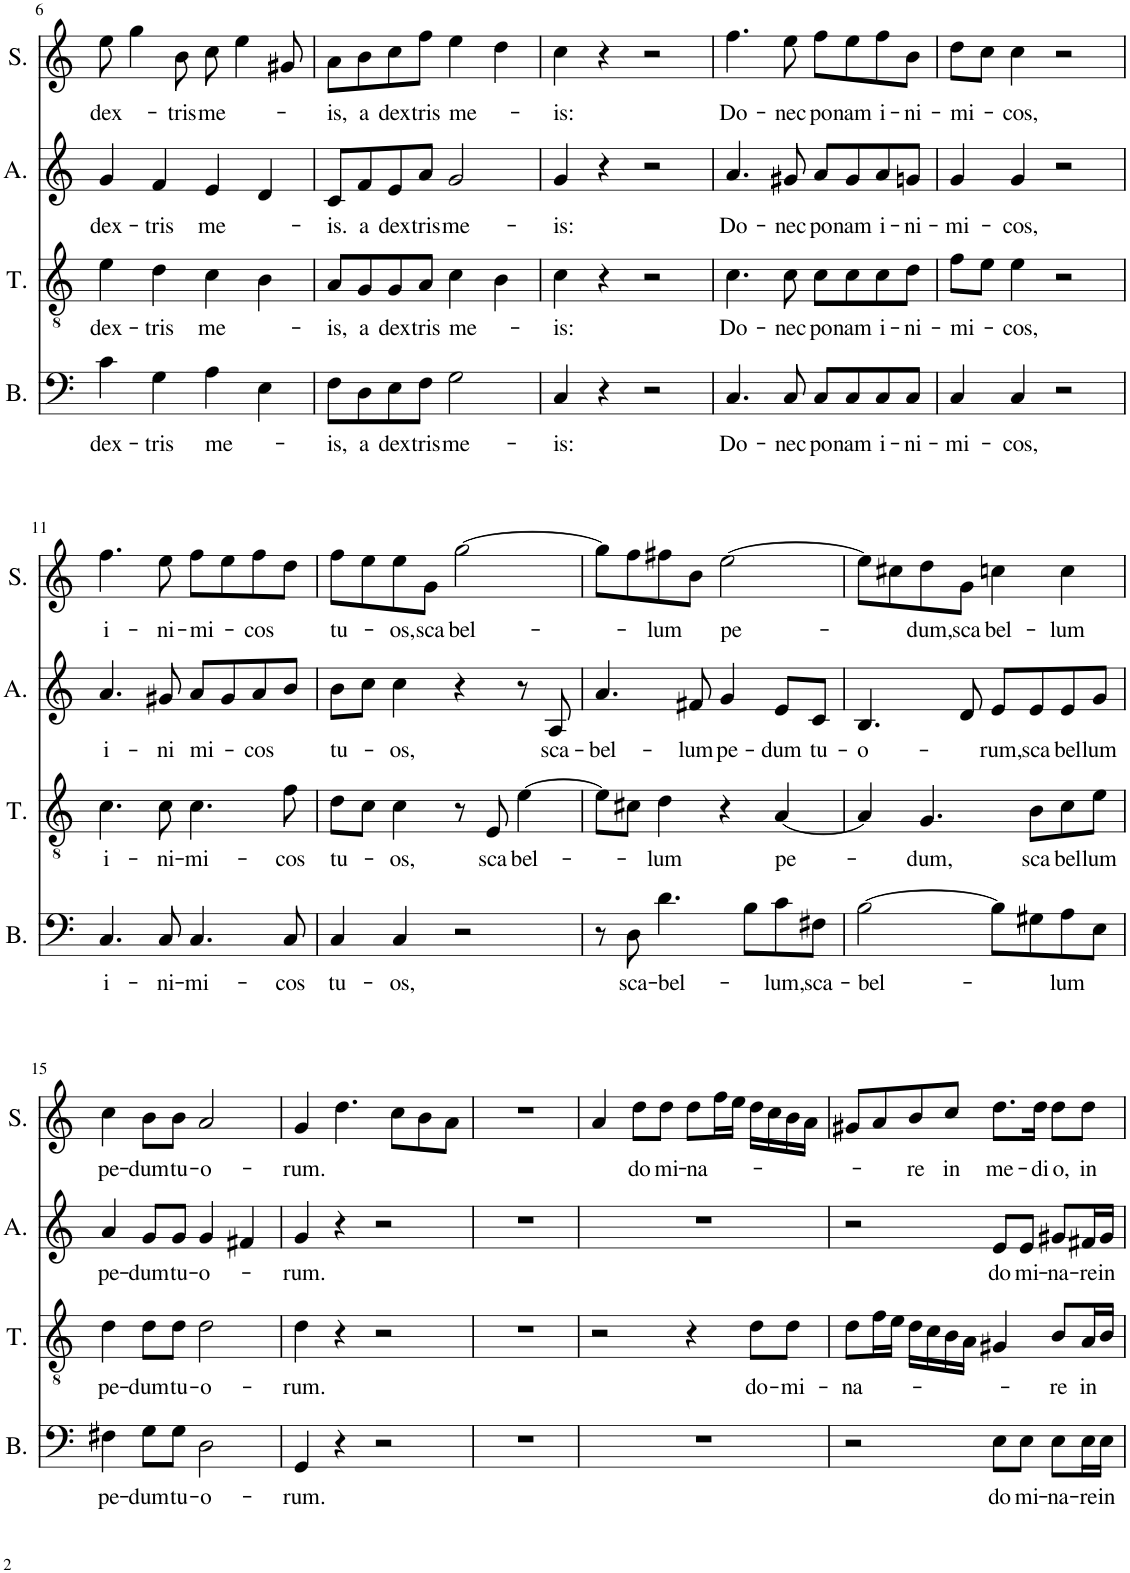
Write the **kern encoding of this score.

**kern	**text	**kern	**text	**kern	**text	**kern	**text
*part4	*part4	*part3	*part3	*part2	*part2	*part1	*part1
*staff4	*staff4	*staff3	*staff3	*staff2	*staff2	*staff1	*staff1
*I"Bass	*	*I"Tenor	*	*I"Alto	*	*I"Soprano	*
*I'B.	*	*I'T.	*	*I'A.	*	*I'S.	*
!!LO:PB:g=z
*clefF4	*	*clefGv2	*	*clefG2	*	*clefG2	*
*k[]	*	*k[]	*	*k[]	*	*k[]	*
*M4/4	*	*M4/4	*	*M4/4	*	*M4/4	*
=6	=6	=6	=6	=6	=6	=6	=6
!	!LO:LY:b	!	!LO:LY:b	!	!LO:LY:b	!	!LO:LY:b
4c\	dex-	4e\	dex-	4g/	dex-	8ee\	dex
.	.	.	.	.	.	4gg\	.
!	!LO:LY:b	!	!LO:LY:b	!	!LO:LY:b	!	!
4G\	tris	4d\	tris	4f/	tris	.	.
!	!	!	!	!	!	!	!LO:LY:b
.	.	.	.	.	.	8b\	tris
!	!LO:LY:b	!	!LO:LY:b	!	!LO:LY:b	!	!LO:LY:b
4A\	me-	4c\	me	4e/	me	8cc\	me
.	.	.	.	.	.	4ee\	.
4E\	.	4B\	.	4d/	.	.	.
.	.	.	.	.	.	8g#X/	.
=7	=7	=7	=7	=7	=7	=7	=7
!	!LO:LY:b	!	!LO:LY:b	!	!LO:LY:b	!	!LO:LY:b
8F\L	is,	8A/L	is,	8c/L	is.	8a\L	is,
!	!LO:LY:b	!	!LO:LY:b	!	!LO:LY:b	!	!LO:LY:b
8D\	a	8G/	a	8f/	a	8b\	a
!	!LO:LY:b	!	!LO:LY:b	!	!LO:LY:b	!	!LO:LY:b
8E\	dex-	8G/	dex-	8e/	dex-	8cc\	dex-
!	!LO:LY:b	!	!LO:LY:b	!	!LO:LY:b	!	!LO:LY:b
8F\J	tris	8A/J	tris	8a/J	tris	8ff\J	tris
!	!LO:LY:b	!	!LO:LY:b	!	!LO:LY:b	!	!LO:LY:b
2G\	me-	4c\	me-	2g/	me-	4ee\	me-
.	.	4B\	.	.	.	4dd\	.
=8	=8	=8	=8	=8	=8	=8	=8
!	!LO:LY:b	!	!LO:LY:b	!	!LO:LY:b	!	!LO:LY:b
4C/	is:	4c\	is:	4g/	is:	4cc\	is:
4r	.	4r	.	4r	.	4r	.
2r	.	2r	.	2r	.	2r	.
=9	=9	=9	=9	=9	=9	=9	=9
!	!LO:LY:b	!	!LO:LY:b	!	!LO:LY:b	!	!LO:LY:b
4.C/	Do-	4.c\	Do-	4.a/	Do-	4.ff\	Do-
!	!LO:LY:b	!	!LO:LY:b	!	!LO:LY:b	!	!LO:LY:b
8C/	nec	8c\	nec	8g#X/	nec	8ee\	nec
!	!LO:LY:b	!	!LO:LY:b	!	!LO:LY:b	!	!LO:LY:b
8C/L	po-	8c\L	po-	8a/L	po-	8ff\L	po-
!	!LO:LY:b	!	!LO:LY:b	!	!LO:LY:b	!	!LO:LY:b
8C/	nam	8c\	nam	8g#/	nam	8ee\	nam
!	!LO:LY:b	!	!LO:LY:b	!	!LO:LY:b	!	!LO:LY:b
8C/	i-	8c\	i-	8a/	i-	8ff\	i-
!	!LO:LY:b	!	!LO:LY:b	!	!LO:LY:b	!	!LO:LY:b
8C/J	ni-	8d\J	ni-	8gn/J	ni-	8b\J	ni-
=10	=10	=10	=10	=10	=10	=10	=10
!	!LO:LY:b	!	!LO:LY:b	!	!LO:LY:b	!	!LO:LY:b
4C/	mi-	8f\L	mi-	4g/	mi-	8dd\L	mi-
.	.	8e\J	.	.	.	8cc\J	.
!	!LO:LY:b	!	!LO:LY:b	!	!LO:LY:b	!	!LO:LY:b
4C/	cos,	4e\	cos,	4g/	cos,	4cc\	cos,
2r	.	2r	.	2r	.	2r	.
!!LO:LB:g=z
=11	=11	=11	=11	=11	=11	=11	=11
!	!LO:LY:b	!	!LO:LY:b	!	!LO:LY:b	!	!LO:LY:b
4.C/	i-	4.c\	i-	4.a/	i-	4.ff\	i-
!	!LO:LY:b	!	!LO:LY:b	!	!LO:LY:b	!	!LO:LY:b
8C/	ni-	8c\	ni-	8g#X/	ni	8ee\	ni-
!	!LO:LY:b	!	!LO:LY:b	!	!LO:LY:b	!	!LO:LY:b
4.C/	mi-	4.c\	mi-	8a/L	mi-	8ff\L	mi-
.	.	.	.	8g#/	.	8ee\	.
!	!	!	!	!	!LO:LY:b	!	!LO:LY:b
.	.	.	.	8a/	cos	8ff\	cos
!	!LO:LY:b	!	!LO:LY:b	!	!	!	!
8C/	cos	8f\	cos	8b/J	.	8dd\J	.
=12	=12	=12	=12	=12	=12	=12	=12
!	!LO:LY:b	!	!LO:LY:b	!	!LO:LY:b	!	!LO:LY:b
4C/	tu-	8d\L	tu-	8b\L	tu-	8ff\L	tu-
.	.	8c\J	.	8cc\J	.	8ee\	.
!	!LO:LY:b	!	!LO:LY:b	!	!LO:LY:b	!	!LO:LY:b
4C/	os,	4c\	os,	4cc\	os,	8ee\	os,
!	!	!	!	!	!	!	!LO:LY:b
.	.	.	.	.	.	8g\J	sca-
!	!	!	!	!	!	!	!LO:LY:b
2r	.	8r	.	4r	.	[2gg\	bel-
!	!	!	!LO:LY:b	!	!	!	!
.	.	8E/	sca-	.	.	.	.
!	!	!	!LO:LY:b	!	!	!	!
.	.	[4e\	bel-	8r	.	.	.
!	!	!	!	!	!LO:LY:b	!	!
.	.	.	.	8A/	sca-	.	.
=13	=13	=13	=13	=13	=13	=13	=13
!	!	!	!	!	!LO:LY:b	!	!
8r	.	8e\L]	.	4.a/	bel-	8gg\L]	.
!	!LO:LY:b	!	!	!	!	!	!
8D\	sca-	8c#X\J	.	.	.	8ff\	.
!	!LO:LY:b	!	!LO:LY:b	!	!	!	!LO:LY:b
4.d\	bel-	4d\	lum	.	.	8ff#X\	lum
!	!	!	!	!	!LO:LY:b	!	!
.	.	.	.	8f#X/	lum	8b\J	.
!	!	!	!	!	!LO:LY:b	!	!LO:LY:b
.	.	4r	.	4g/	pe-	[2ee\	pe-
8B\L	.	.	.	.	.	.	.
!	!LO:LY:b	!	!LO:LY:b	!	!LO:LY:b	!	!
8c\	lum,	[4A/	pe-	8e/L	dum	.	.
!	!LO:LY:b	!	!	!	!LO:LY:b	!	!
8F#X\J	sca-	.	.	8c/J	tu-	.	.
=14	=14	=14	=14	=14	=14	=14	=14
!	!LO:LY:b	!	!	!	!LO:LY:b	!	!
[2B\	bel-	4A/]	.	4.B/	o-	8ee\L]	.
.	.	.	.	.	.	8cc#X\	.
!	!	!	!LO:LY:b	!	!	!	!LO:LY:b
.	.	4.G/	dum,	.	.	8dd\	dum,
!	!	!	!	!	!	!	!LO:LY:b
.	.	.	.	8d/	.	8g\J	sca-
!	!	!	!	!	!LO:LY:b	!	!LO:LY:b
8B\L]	.	.	.	8e/L	rum,	4ccn\	bel-
!	!	!	!LO:LY:b	!	!LO:LY:b	!	!
8G#X\	.	8B\L	sca-	8e/	sca-	.	.
!	!LO:LY:b	!	!LO:LY:b	!	!LO:LY:b	!	!LO:LY:b
8A\	lum	8c\	bel-	8e/	bel-	4cc\	lum
!	!	!	!LO:LY:b	!	!LO:LY:b	!	!
8E\J	.	8e\J	lum	8g/J	lum	.	.
!!LO:LB:g=z
=15	=15	=15	=15	=15	=15	=15	=15
!	!LO:LY:b	!	!LO:LY:b	!	!LO:LY:b	!	!LO:LY:b
4F#X\	pe-	4d\	pe-	4a/	pe-	4cc\	pe-
!	!LO:LY:b	!	!LO:LY:b	!	!LO:LY:b	!	!LO:LY:b
8G\L	dum	8d\L	dum	8g/L	dum	8b\L	dum
!	!LO:LY:b	!	!LO:LY:b	!	!LO:LY:b	!	!LO:LY:b
8G\J	tu-	8d\J	tu-	8g/J	tu-	8b\J	tu-
!	!LO:LY:b	!	!LO:LY:b	!	!LO:LY:b	!	!LO:LY:b
2D\	o-	2d\	o-	4g/	o-	2a/	o-
.	.	.	.	4f#X/	.	.	.
=16	=16	=16	=16	=16	=16	=16	=16
!	!LO:LY:b	!	!LO:LY:b	!	!LO:LY:b	!	!LO:LY:b
4GG/	rum.	4d\	rum.	4g/	rum.	4g/	rum.
4r	.	4r	.	4r	.	4.dd\	.
2r	.	2r	.	2r	.	.	.
.	.	.	.	.	.	8cc\L	.
.	.	.	.	.	.	8b\	.
.	.	.	.	.	.	8a\J	.
=17	=17	=17	=17	=17	=17	=17	=17
1r	.	1r	.	1r	.	1r	.
=18	=18	=18	=18	=18	=18	=18	=18
1r	.	2r	.	1r	.	4a/	.
!	!	!	!	!	!	!	!LO:LY:b
.	.	.	.	.	.	8dd\L	do-
!	!	!	!	!	!	!	!LO:LY:b
.	.	.	.	.	.	8dd\J	mi-
!	!	!	!	!	!	!	!LO:LY:b
.	.	4r	.	.	.	8dd\L	na-
.	.	.	.	.	.	16ff\L	.
.	.	.	.	.	.	16ee\JJ	.
!	!	!	!LO:LY:b	!	!	!	!
.	.	8d\L	do-	.	.	16dd\LL	.
.	.	.	.	.	.	16cc\	.
!	!	!	!LO:LY:b	!	!	!	!
.	.	8d\J	mi-	.	.	16b\	.
.	.	.	.	.	.	16a\JJ	.
=19	=19	=19	=19	=19	=19	=19	=19
!	!	!	!LO:LY:b	!	!	!	!
2r	.	8d\L	na	2r	.	8g#X/L	.
.	.	16f\L	.	.	.	8a/	.
.	.	16e\JJ	.	.	.	.	.
!	!	!	!	!	!	!	!LO:LY:b
.	.	16d\LL	.	.	.	8b/	re
.	.	16c\	.	.	.	.	.
!	!	!	!	!	!	!	!LO:LY:b
.	.	16B\	.	.	.	8cc/J	in
.	.	16A\JJ	.	.	.	.	.
!	!LO:LY:b	!	!	!	!LO:LY:b	!	!LO:LY:b
8E\L	do-	4G#X/	.	8e/L	do-	8.dd\L	me-
!	!LO:LY:b	!	!	!	!LO:LY:b	!	!
8E\J	mi-	.	.	8e/J	mi-	.	.
!	!	!	!	!	!	!	!LO:LY:b
.	.	.	.	.	.	16dd\Jk	di-
!	!LO:LY:b	!	!LO:LY:b	!	!LO:LY:b	!	!LO:LY:b
8E\L	na-	8B/L	re	8g#X/L	na-	8dd\L	o,
!	!LO:LY:b	!	!LO:LY:b	!	!LO:LY:b	!	!LO:LY:b
16E\L	re	16A/L	in	16f#X/L	re	8dd\J	in
!	!LO:LY:b	!	!	!	!LO:LY:b	!	!
16E\JJ	in	16B/JJ	.	16g#/JJ	in	.	.
=	=	=	=	=	=	=	=
*-	*-	*-	*-	*-	*-	*-	*-
